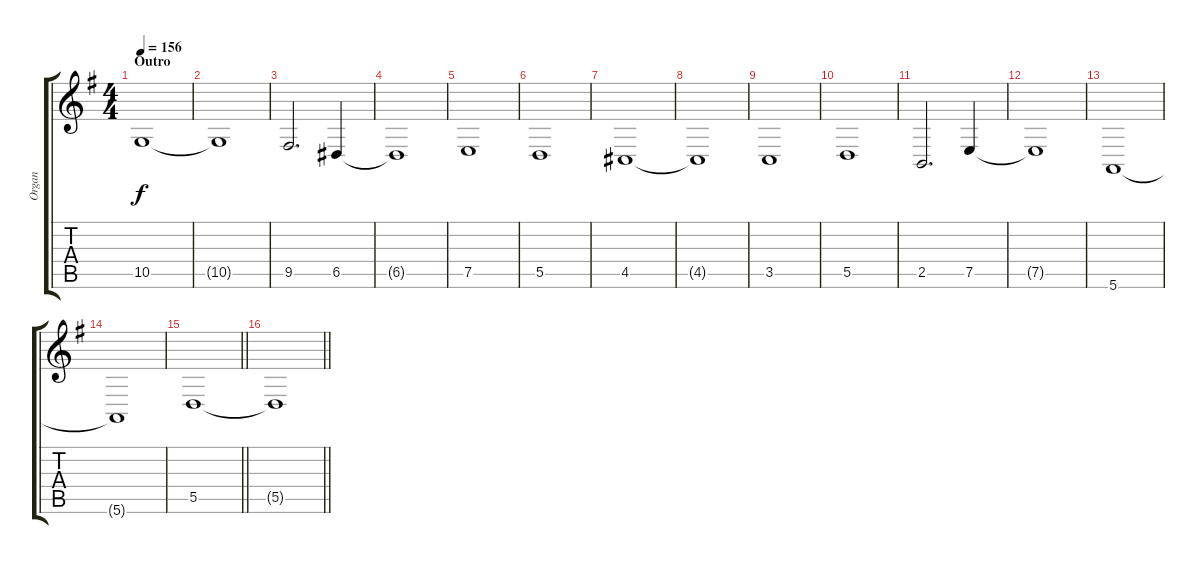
\track ("Organ" "Organ") {instrument drawbarorgan}
\staff {score tabs}
\tuning (E4 B3 G3 D3 A2 E2) {hide}
\ts (4 4)
\section ("" "Outro")
\tempo 156
\clef g2
\ks g
10.5.1{dy f} |
10.5{t}.1 |
9.5.2{d} 6.5.4 |
6.5{t}.1 |
7.5.1 |
5.5.1 |
4.5.1 |
4.5{t}.1 |
3.5.1 |
5.5.1 |
2.5.2{d} 7.5.4 |
7.5{t}.1 |
5.6.1 |
5.6{t}.1 |
\barLineRight lightlight
5.5.1 |
\barLineRight lightlight
5.5{t}.1
